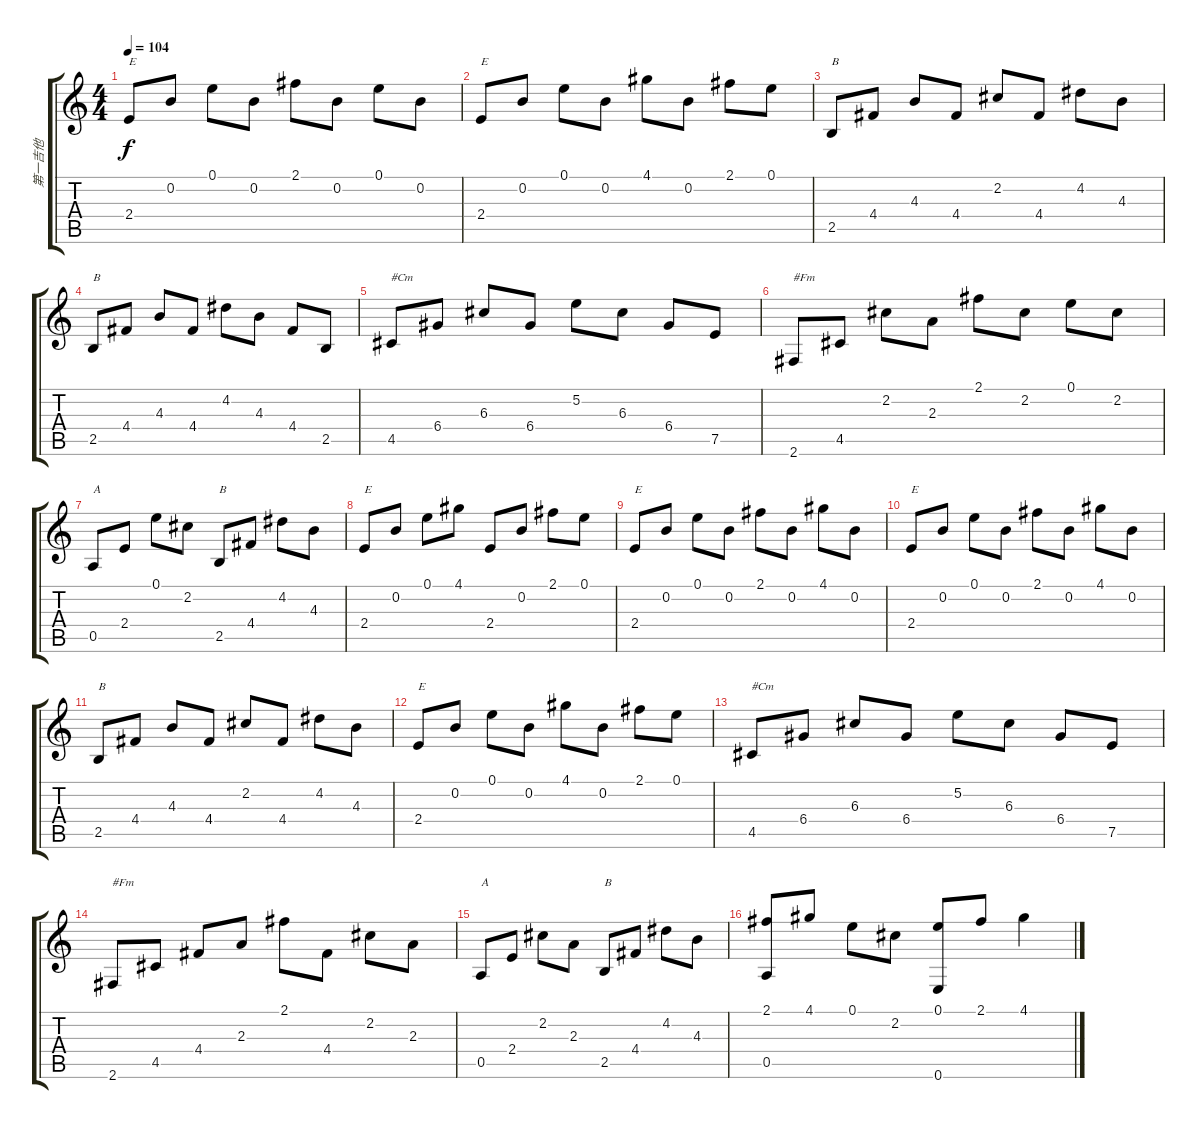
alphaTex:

\track ("第一吉他" "第一吉他") {instrument acousticguitarsteel}
\staff {score tabs}
\tuning (E4 B3 G3 D3 A2 E2) {hide}
\ts (4 4)
\tempo 104
\clef g2
\ks c
2.4.8{txt "E" dy f} 0.2.8 0.1.8 0.2.8 2.1.8 0.2.8 0.1.8 0.2.8 |
2.4.8{txt "E"} 0.2.8 0.1.8 0.2.8 4.1.8 0.2.8 2.1.8 0.1.8 |
2.5.8{txt "B"} 4.4.8 4.3.8 4.4.8 2.2.8 4.4.8 4.2.8 4.3.8 |
2.5.8{txt "B"} 4.4.8 4.3.8 4.4.8 4.2.8 4.3.8 4.4.8 2.5.8 |
4.5.8{txt "#Cm"} 6.4.8 6.3.8 6.4.8 5.2.8 6.3.8 6.4.8 7.5.8 |
2.6.8{txt "#Fm"} 4.5.8 2.2.8 2.3.8 2.1.8 2.2.8 0.1.8 2.2.8 |
0.5.8{txt "A"} 2.4.8 0.1.8 2.2.8 2.5.8{txt "B"} 4.4.8 4.2.8 4.3.8 |
2.4.8{txt "E"} 0.2.8 0.1.8 4.1.8 2.4.8 0.2.8 2.1.8 0.1.8 |
2.4.8{txt "E"} 0.2.8 0.1.8 0.2.8 2.1.8 0.2.8 4.1.8 0.2.8 |
2.4.8{txt "E"} 0.2.8 0.1.8 0.2.8 2.1.8 0.2.8 4.1.8 0.2.8 |
2.5.8{txt "B"} 4.4.8 4.3.8 4.4.8 2.2.8 4.4.8 4.2.8 4.3.8 |
2.4.8{txt "E"} 0.2.8 0.1.8 0.2.8 4.1.8 0.2.8 2.1.8 0.1.8 |
4.5.8{txt "#Cm"} 6.4.8 6.3.8 6.4.8 5.2.8 6.3.8 6.4.8 7.5.8 |
2.6.8{txt "#Fm"} 4.5.8 4.4.8 2.3.8 2.1.8 4.4.8 2.2.8 2.3.8 |
0.5.8{txt "A"} 2.4.8 2.2.8 2.3.8 2.5.8{txt "B"} 4.4.8 4.2.8 4.3.8 |
(2.1 0.5).8 4.1.8 0.1.8 2.2.8 (0.1 0.6).8 2.1.8 4.1.4
